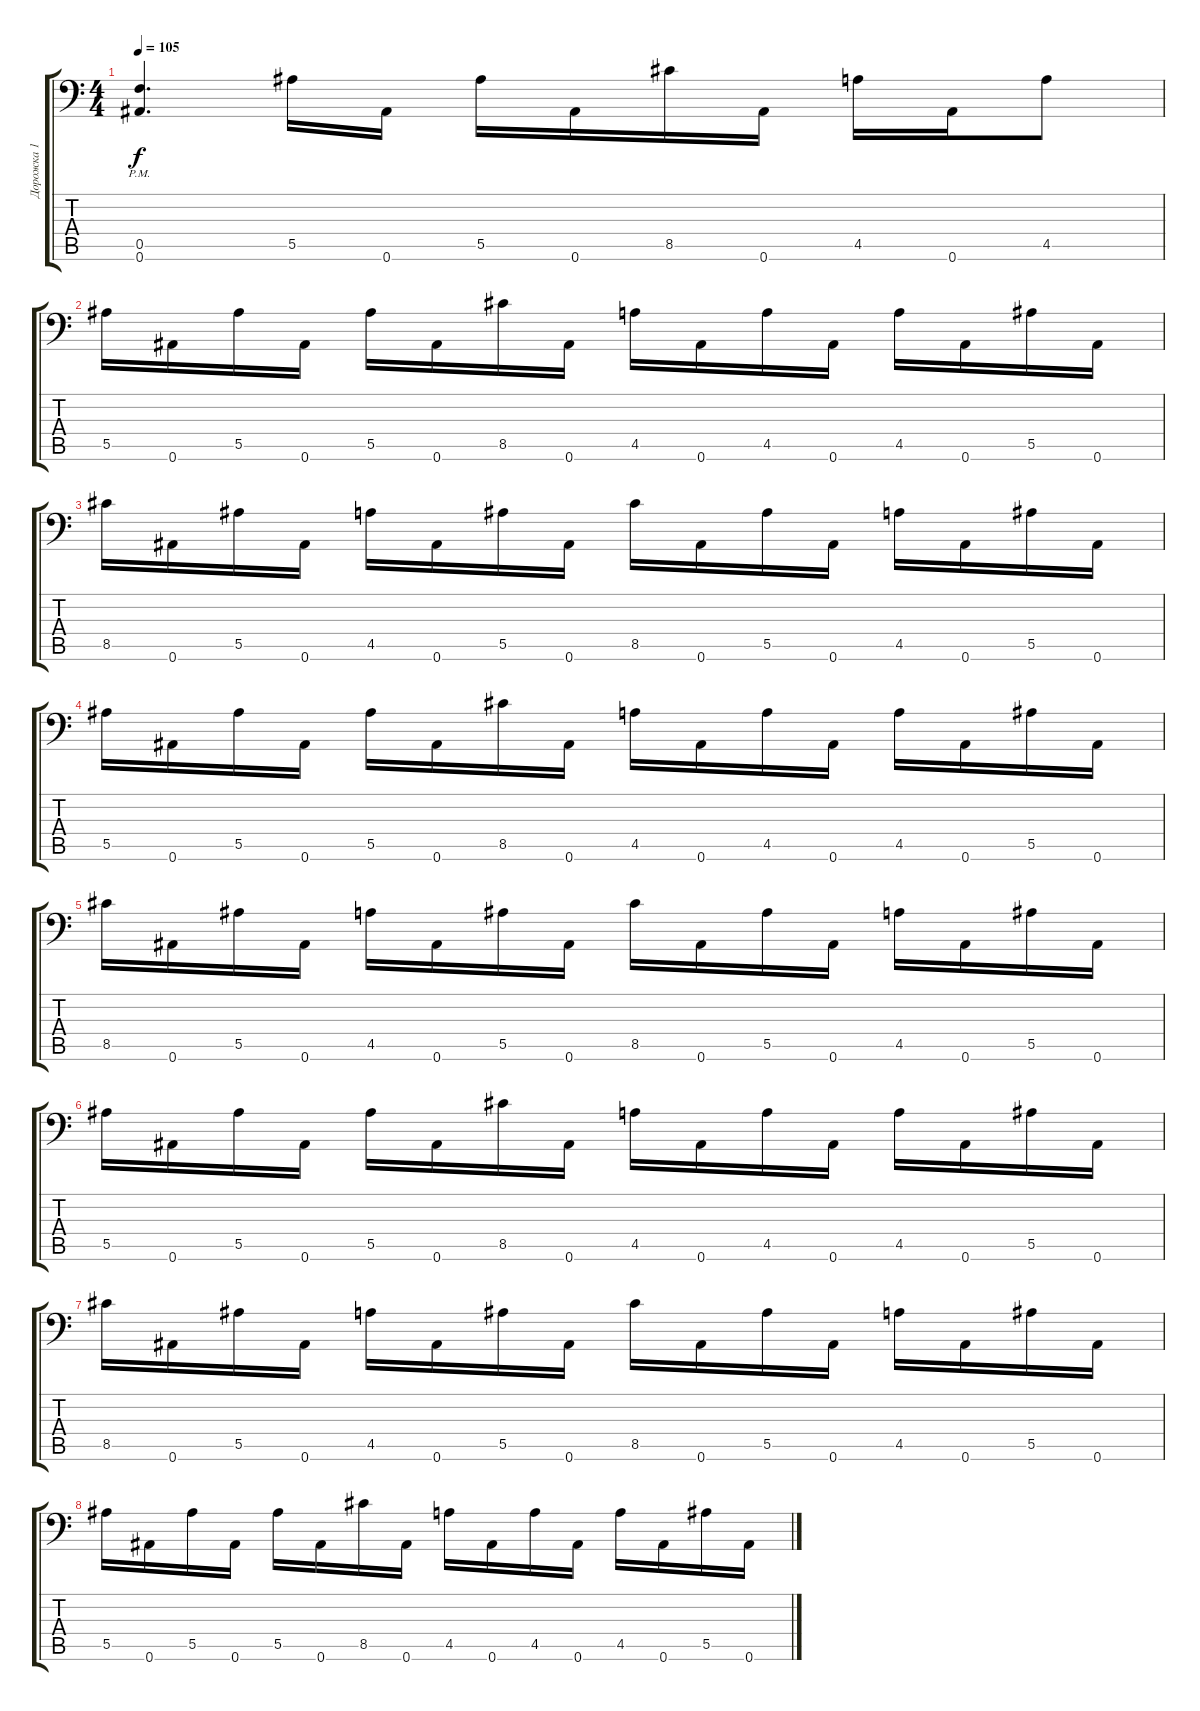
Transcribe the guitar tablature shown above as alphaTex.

\track ("Дорожка 1" "Дорожка 1") {instrument distortionguitar}
\staff {score tabs}
\tuning (C4 G3 Eb3 Bb2 F2 Bb1) {hide}
\ts (4 4)
\tempo 105
\clef f4
\ks c
(0.5{pm} 0.6{pm}).4{d dy f} 5.5.16 0.6.16 5.5.16 0.6.16 8.5.16 0.6.16 4.5.16 0.6.16 4.5.8 |
5.5.16 0.6.16 5.5.16 0.6.16 5.5.16 0.6.16 8.5.16 0.6.16 4.5.16 0.6.16 4.5.16 0.6.16 4.5.16 0.6.16 5.5.16 0.6.16 |
8.5.16 0.6.16 5.5.16 0.6.16 4.5.16 0.6.16 5.5.16 0.6.16 8.5.16 0.6.16 5.5.16 0.6.16 4.5.16 0.6.16 5.5.16 0.6.16 |
5.5.16 0.6.16 5.5.16 0.6.16 5.5.16 0.6.16 8.5.16 0.6.16 4.5.16 0.6.16 4.5.16 0.6.16 4.5.16 0.6.16 5.5.16 0.6.16 |
8.5.16 0.6.16 5.5.16 0.6.16 4.5.16 0.6.16 5.5.16 0.6.16 8.5.16 0.6.16 5.5.16 0.6.16 4.5.16 0.6.16 5.5.16 0.6.16 |
5.5.16 0.6.16 5.5.16 0.6.16 5.5.16 0.6.16 8.5.16 0.6.16 4.5.16 0.6.16 4.5.16 0.6.16 4.5.16 0.6.16 5.5.16 0.6.16 |
8.5.16 0.6.16 5.5.16 0.6.16 4.5.16 0.6.16 5.5.16 0.6.16 8.5.16 0.6.16 5.5.16 0.6.16 4.5.16 0.6.16 5.5.16 0.6.16 |
5.5.16 0.6.16 5.5.16 0.6.16 5.5.16 0.6.16 8.5.16 0.6.16 4.5.16 0.6.16 4.5.16 0.6.16 4.5.16 0.6.16 5.5.16 0.6.16
